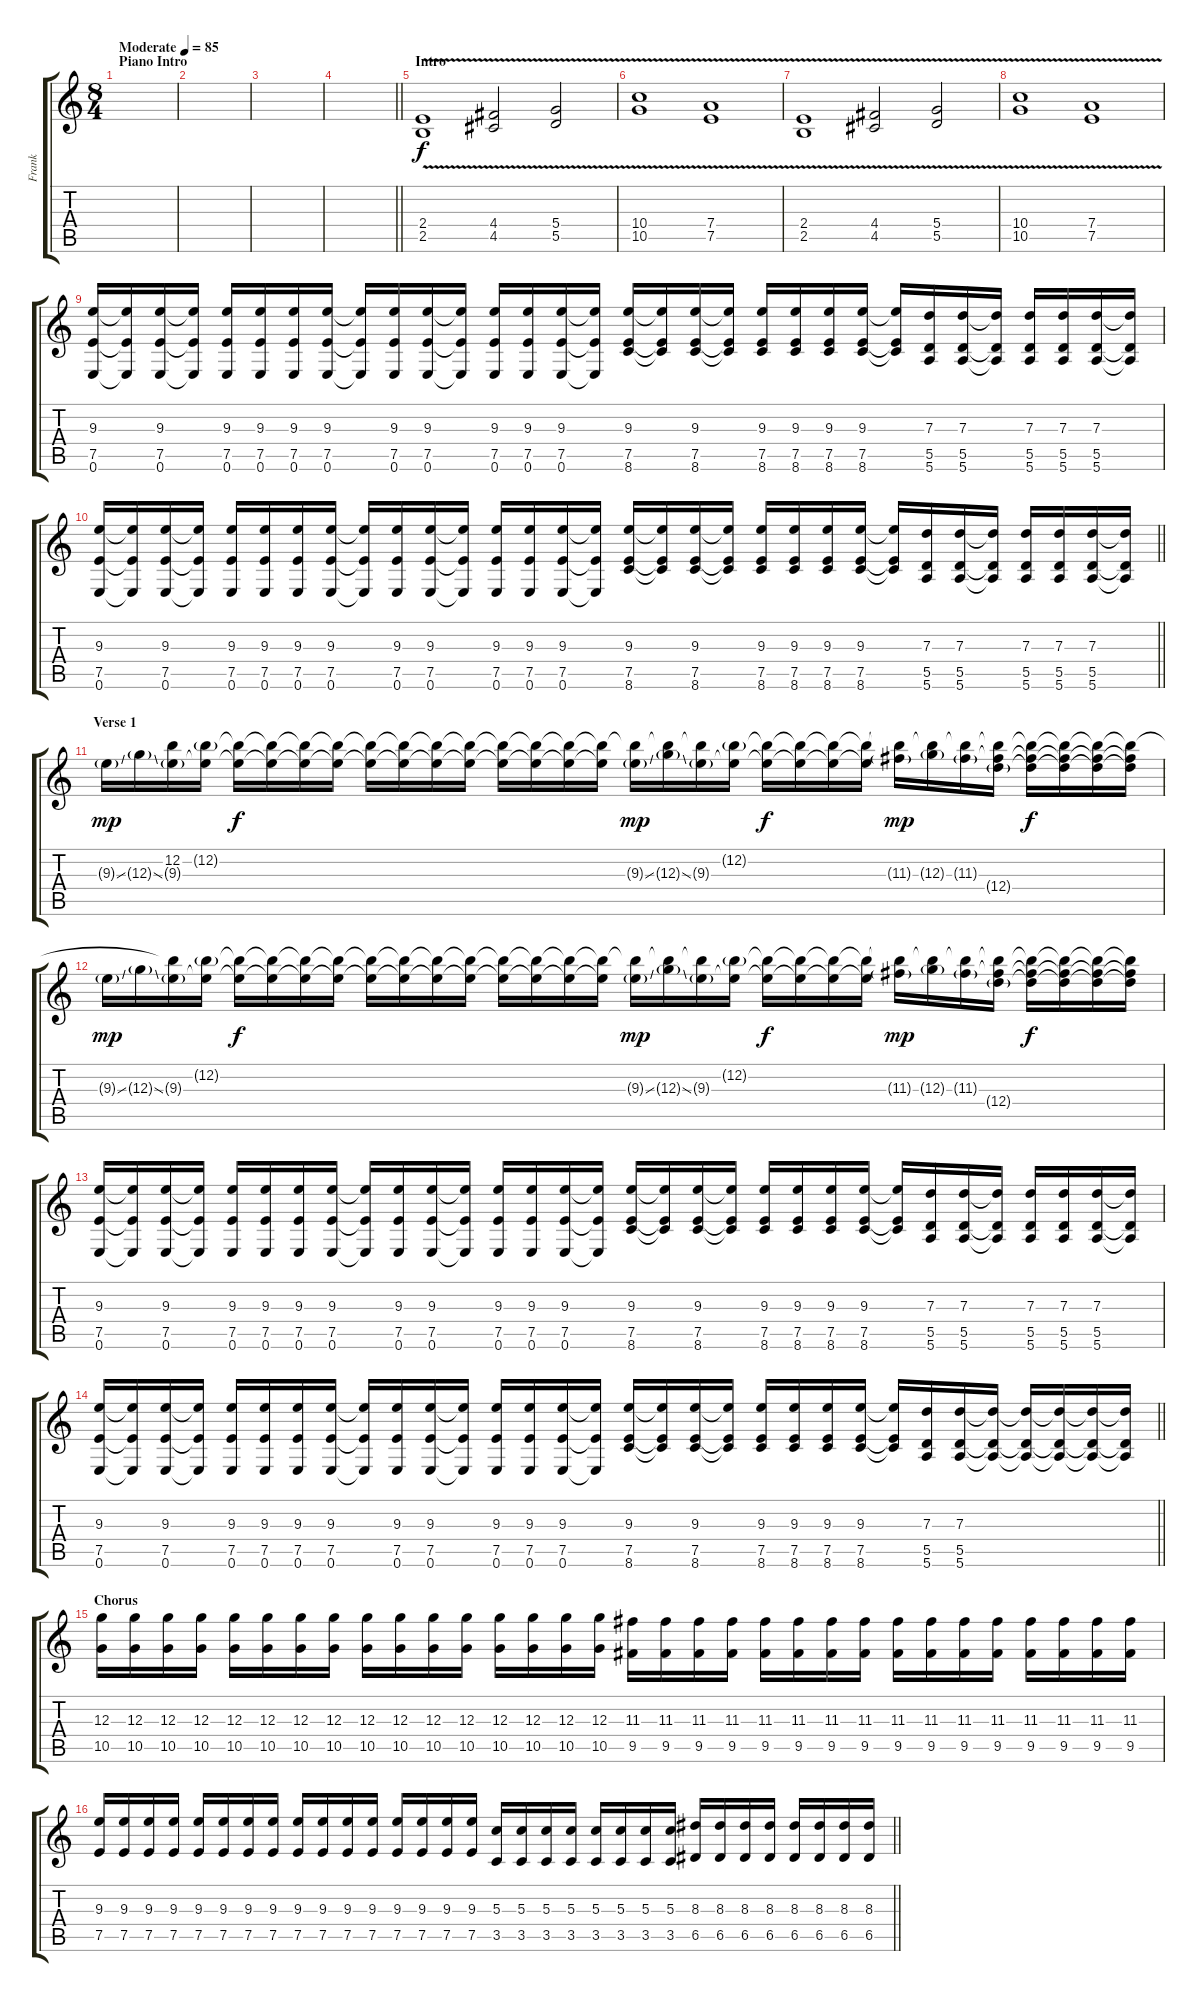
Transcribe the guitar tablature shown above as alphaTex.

\track ("Frank" "Frank") {instrument overdrivenguitar}
\staff {score tabs}
\tuning (E4 B3 G3 D3 A2 E2) {hide}
\ts (8 4)
\section ("" "Piano Intro")
\tempo (85 "Moderate")
\clef g2
\ks c
|
|
|
\barLineRight lightlight
|
\section ("" "Intro")
(2.4{v} 2.5{v}).1 (4.4{v} 4.5{v}).2 (5.4{v} 5.5{v}).2 |
(10.4{v} 10.5{v}).1 (7.4{v} 7.5{v}).1 |
(2.4{v} 2.5{v}).1 (4.4{v} 4.5{v}).2 (5.4{v} 5.5{v}).2 |
(10.4{v} 10.5{v}).1 (7.4{v} 7.5{v}).1 |
(9.3 7.5 0.6).16 (9.3{t} 7.5{t} 0.6{t}).16 (9.3 7.5 0.6).16 (9.3{t} 7.5{t} 0.6{t}).16 (9.3 7.5 0.6).16 (9.3 7.5 0.6).16 (9.3 7.5 0.6).16 (9.3 7.5 0.6).16 (9.3{t} 7.5{t} 0.6{t}).16 (9.3 7.5 0.6).16 (9.3 7.5 0.6).16 (9.3{t} 7.5{t} 0.6{t}).16 (9.3 7.5 0.6).16 (9.3 7.5 0.6).16 (9.3 7.5 0.6).16 (9.3{t} 7.5{t} 0.6{t}).16 (9.3 7.5 8.6).16 (9.3{t} 7.5{t} 8.6{t}).16 (9.3 7.5 8.6).16 (9.3{t} 7.5{t} 8.6{t}).16 (9.3 7.5 8.6).16 (9.3 7.5 8.6).16 (9.3 7.5 8.6).16 (9.3 7.5 8.6).16 (9.3{t} 7.5{t} 8.6{t}).16 (7.3 5.5 5.6).16 (7.3 5.5 5.6).16 (7.3{t} 5.5{t} 5.6{t}).16 (7.3 5.5 5.6).16 (7.3 5.5 5.6).16 (7.3 5.5 5.6).16 (7.3{t} 5.5{t} 5.6{t}).16 |
\barLineRight lightlight
(9.3 7.5 0.6).16 (9.3{t} 7.5{t} 0.6{t}).16 (9.3 7.5 0.6).16 (9.3{t} 7.5{t} 0.6{t}).16 (9.3 7.5 0.6).16 (9.3 7.5 0.6).16 (9.3 7.5 0.6).16 (9.3 7.5 0.6).16 (9.3{t} 7.5{t} 0.6{t}).16 (9.3 7.5 0.6).16 (9.3 7.5 0.6).16 (9.3{t} 7.5{t} 0.6{t}).16 (9.3 7.5 0.6).16 (9.3 7.5 0.6).16 (9.3 7.5 0.6).16 (9.3{t} 7.5{t} 0.6{t}).16 (9.3 7.5 8.6).16 (9.3{t} 7.5{t} 8.6{t}).16 (9.3 7.5 8.6).16 (9.3{t} 7.5{t} 8.6{t}).16 (9.3 7.5 8.6).16 (9.3 7.5 8.6).16 (9.3 7.5 8.6).16 (9.3 7.5 8.6).16 (9.3{t} 7.5{t} 8.6{t}).16 (7.3 5.5 5.6).16 (7.3 5.5 5.6).16 (7.3{t} 5.5{t} 5.6{t}).16 (7.3 5.5 5.6).16 (7.3 5.5 5.6).16 (7.3 5.5 5.6).16 (7.3{t} 5.5{t} 5.6{t}).16 |
\section ("" "Verse 1")
9.3{ss g}.16{dy mp} 12.3{ss g}.16 (12.2 9.3{g}).16 (12.2{g} 9.3{t}).16 (12.2{t} 9.3{t}).16{dy f} (12.2{t} 9.3{t}).16 (12.2{t} 9.3{t}).16 (12.2{t} 9.3{t}).16 (12.2{t} 9.3{t}).16 (12.2{t} 9.3{t}).16 (12.2{t} 9.3{t}).16 (12.2{t} 9.3{t}).16 (12.2{t} 9.3{t}).16 (12.2{t} 9.3{t}).16 (12.2{t} 9.3{t}).16 (12.2{t} 9.3{t}).16 (12.2{t} 9.3{ss g}).16{dy mp} (12.2{t} 12.3{ss g}).16 (12.2{t} 9.3{g}).16 (12.2{g} 9.3{t}).16 (12.2{t} 9.3{t}).16{dy f} (12.2{t} 9.3{t}).16 (12.2{t} 9.3{t}).16 (12.2{t} 9.3{t}).16 (12.2{t} 11.3{g}).16{dy mp} (12.2{t} 12.3{g}).16 (12.2{t} 11.3{g}).16 (12.2{t} 11.3{t} 12.4{g}).16 (12.2{t} 11.3{t} 12.4{t}).16{dy f} (12.2{t} 11.3{t} 12.4{t}).16 (12.2{t} 11.3{t} 12.4{t}).16 (12.2{t} 11.3{t} 12.4{t}).16 |
9.3{ss g}.16{dy mp} 12.3{ss g}.16 (12.2{t} 9.3{g}).16 (12.2{g} 9.3{t}).16 (12.2{t} 9.3{t}).16{dy f} (12.2{t} 9.3{t}).16 (12.2{t} 9.3{t}).16 (12.2{t} 9.3{t}).16 (12.2{t} 9.3{t}).16 (12.2{t} 9.3{t}).16 (12.2{t} 9.3{t}).16 (12.2{t} 9.3{t}).16 (12.2{t} 9.3{t}).16 (12.2{t} 9.3{t}).16 (12.2{t} 9.3{t}).16 (12.2{t} 9.3{t}).16 (12.2{t} 9.3{ss g}).16{dy mp} (12.2{t} 12.3{ss g}).16 (12.2{t} 9.3{g}).16 (12.2{g} 9.3{t}).16 (12.2{t} 9.3{t}).16{dy f} (12.2{t} 9.3{t}).16 (12.2{t} 9.3{t}).16 (12.2{t} 9.3{t}).16 (12.2{t} 11.3{g}).16{dy mp} (12.2{t} 12.3{g}).16 (12.2{t} 11.3{g}).16 (12.2{t} 11.3{t} 12.4{g}).16 (12.2{t} 11.3{t} 12.4{t}).16{dy f} (12.2{t} 11.3{t} 12.4{t}).16 (12.2{t} 11.3{t} 12.4{t}).16 (12.2{t} 11.3{t} 12.4{t}).16 |
(9.3 7.5 0.6).16 (9.3{t} 7.5{t} 0.6{t}).16 (9.3 7.5 0.6).16 (9.3{t} 7.5{t} 0.6{t}).16 (9.3 7.5 0.6).16 (9.3 7.5 0.6).16 (9.3 7.5 0.6).16 (9.3 7.5 0.6).16 (9.3{t} 7.5{t} 0.6{t}).16 (9.3 7.5 0.6).16 (9.3 7.5 0.6).16 (9.3{t} 7.5{t} 0.6{t}).16 (9.3 7.5 0.6).16 (9.3 7.5 0.6).16 (9.3 7.5 0.6).16 (9.3{t} 7.5{t} 0.6{t}).16 (9.3 7.5 8.6).16 (9.3{t} 7.5{t} 8.6{t}).16 (9.3 7.5 8.6).16 (9.3{t} 7.5{t} 8.6{t}).16 (9.3 7.5 8.6).16 (9.3 7.5 8.6).16 (9.3 7.5 8.6).16 (9.3 7.5 8.6).16 (9.3{t} 7.5{t} 8.6{t}).16 (7.3 5.5 5.6).16 (7.3 5.5 5.6).16 (7.3{t} 5.5{t} 5.6{t}).16 (7.3 5.5 5.6).16 (7.3 5.5 5.6).16 (7.3 5.5 5.6).16 (7.3{t} 5.5{t} 5.6{t}).16 |
\barLineRight lightlight
(9.3 7.5 0.6).16 (9.3{t} 7.5{t} 0.6{t}).16 (9.3 7.5 0.6).16 (9.3{t} 7.5{t} 0.6{t}).16 (9.3 7.5 0.6).16 (9.3 7.5 0.6).16 (9.3 7.5 0.6).16 (9.3 7.5 0.6).16 (9.3{t} 7.5{t} 0.6{t}).16 (9.3 7.5 0.6).16 (9.3 7.5 0.6).16 (9.3{t} 7.5{t} 0.6{t}).16 (9.3 7.5 0.6).16 (9.3 7.5 0.6).16 (9.3 7.5 0.6).16 (9.3{t} 7.5{t} 0.6{t}).16 (9.3 7.5 8.6).16 (9.3{t} 7.5{t} 8.6{t}).16 (9.3 7.5 8.6).16 (9.3{t} 7.5{t} 8.6{t}).16 (9.3 7.5 8.6).16 (9.3 7.5 8.6).16 (9.3 7.5 8.6).16 (9.3 7.5 8.6).16 (9.3{t} 7.5{t} 8.6{t}).16 (7.3 5.5 5.6).16 (7.3 5.5 5.6).16 (7.3{t} 5.5{t} 5.6{t}).16 (7.3{t} 5.5{t} 5.6{t}).16 (7.3{t} 5.5{t} 5.6{t}).16 (7.3{t} 5.5{t} 5.6{t}).16 (7.3{t} 5.5{t} 5.6{t}).16 |
\section ("" "Chorus")
(12.3 10.5).16 (12.3 10.5).16 (12.3 10.5).16 (12.3 10.5).16 (12.3 10.5).16 (12.3 10.5).16 (12.3 10.5).16 (12.3 10.5).16 (12.3 10.5).16 (12.3 10.5).16 (12.3 10.5).16 (12.3 10.5).16 (12.3 10.5).16 (12.3 10.5).16 (12.3 10.5).16 (12.3 10.5).16 (11.3 9.5).16 (11.3 9.5).16 (11.3 9.5).16 (11.3 9.5).16 (11.3 9.5).16 (11.3 9.5).16 (11.3 9.5).16 (11.3 9.5).16 (11.3 9.5).16 (11.3 9.5).16 (11.3 9.5).16 (11.3 9.5).16 (11.3 9.5).16 (11.3 9.5).16 (11.3 9.5).16 (11.3 9.5).16 |
\barLineRight lightlight
(9.3 7.5).16 (9.3 7.5).16 (9.3 7.5).16 (9.3 7.5).16 (9.3 7.5).16 (9.3 7.5).16 (9.3 7.5).16 (9.3 7.5).16 (9.3 7.5).16 (9.3 7.5).16 (9.3 7.5).16 (9.3 7.5).16 (9.3 7.5).16 (9.3 7.5).16 (9.3 7.5).16 (9.3 7.5).16 (5.3 3.5).16 (5.3 3.5).16 (5.3 3.5).16 (5.3 3.5).16 (5.3 3.5).16 (5.3 3.5).16 (5.3 3.5).16 (5.3 3.5).16 (8.3 6.5).16 (8.3 6.5).16 (8.3 6.5).16 (8.3 6.5).16 (8.3 6.5).16 (8.3 6.5).16 (8.3 6.5).16 (8.3 6.5).16
